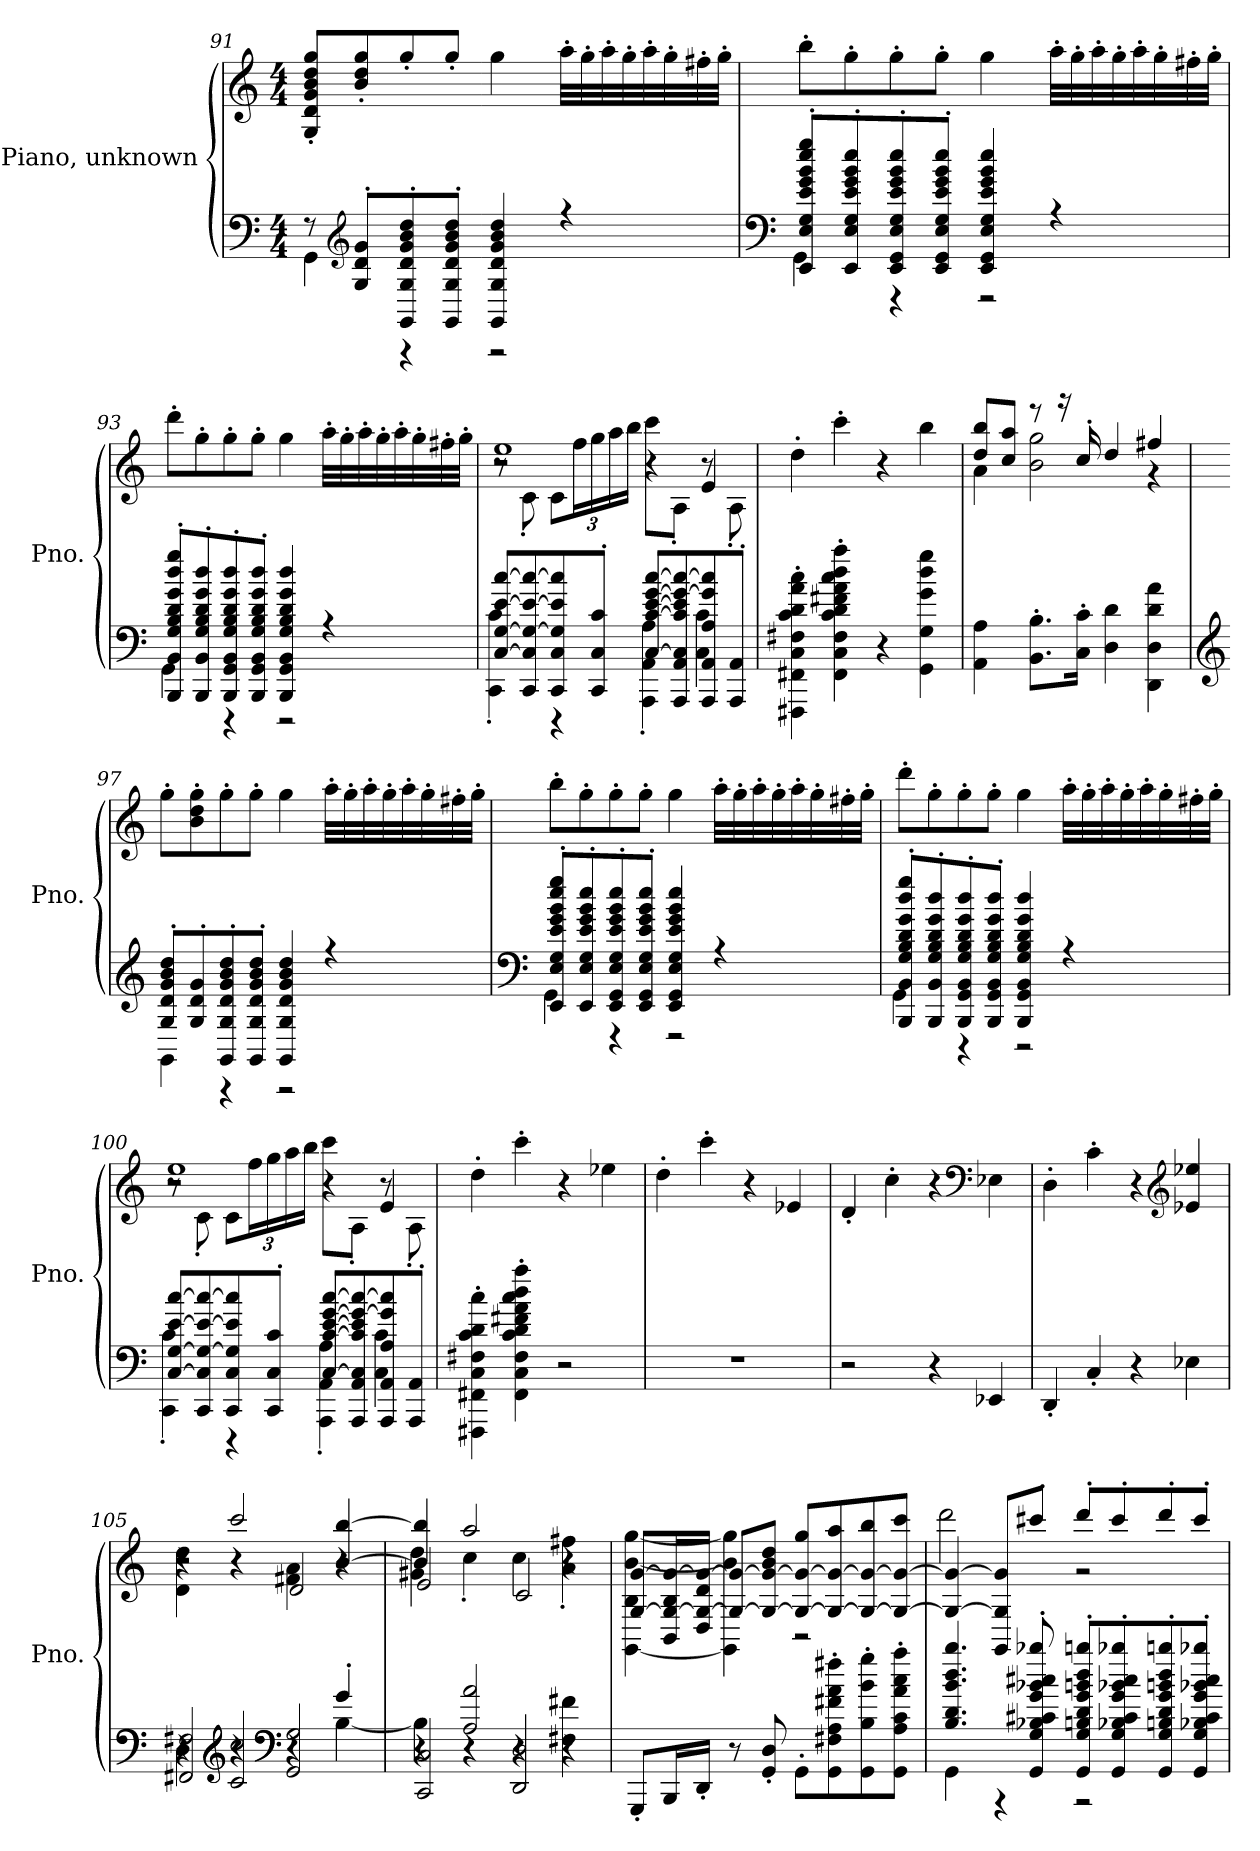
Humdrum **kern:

**kern	**kern
*part1	*part1
*staff2	*staff1
*I"Piano, unknown	*
*I'Pno.	*
*clefF4	*clefG2
*k[]	*k[]
*M4/4	*M4/4
=91	=91
*^	*
8r	4GG\	8G/' 8d/' 8g/' 8b/' 8dd/' 8gg/'L
*clefG2	*	*
8G/' 8d/' 8g/'L	.	8b/' 8dd/' 8gg/'
8GG/' 8G/' 8d/' 8g/' 8b/' 8dd/'	4r	8gg'/
8GG/' 8G/' 8d/' 8g/' 8b/' 8dd/'J	.	8gg'/J
4GG/ 4G/ 4d/ 4g/ 4b/ 4dd/	2r	4gg\
4r	.	32aa'\LLL
.	.	32gg'\
.	.	32aa'\
.	.	32gg'\
.	.	32aa'\
.	.	32gg'\
.	.	32ff#X'\
.	.	32gg'\JJJ
!!LO:PB:g=z
=92	=92	=92
*clefF4	*	*
8EE/' 8E/' 8G/' 8e/' 8g/' 8b/' 8ee/' 8gg/'L	4GG\	8bb'\L
8EE/' 8E/' 8G/' 8e/' 8g/' 8b/' 8ee/'	.	8gg'\
8EE/' 8GG/' 8E/' 8G/' 8e/' 8g/' 8b/' 8ee/'	4r	8gg'\
8EE/' 8GG/' 8E/' 8G/' 8e/' 8g/' 8b/' 8ee/'J	.	8gg'\J
4EE/ 4GG/ 4E/ 4G/ 4e/ 4g/ 4b/ 4ee/	2r	4gg\
4r	.	32aa'\LLL
.	.	32gg'\
.	.	32aa'\
.	.	32gg'\
.	.	32aa'\
.	.	32gg'\
.	.	32ff#X'\
.	.	32gg'\JJJ
=93	=93	=93
8BBB/' 8BB/' 8G/' 8B/' 8d/' 8g/' 8dd/' 8gg/'L	4GG\	8ddd'\L
8BBB/' 8BB/' 8G/' 8B/' 8d/' 8g/' 8dd/'	.	8gg'\
8BBB/' 8GG/' 8BB/' 8G/' 8B/' 8d/' 8g/' 8dd/'	4r	8gg'\
8BBB/' 8GG/' 8BB/' 8G/' 8B/' 8d/' 8g/' 8dd/'J	.	8gg'\J
4BBB/ 4GG/ 4BB/ 4G/ 4B/ 4d/ 4g/ 4dd/	2r	4gg\
4r	.	32aa'\LLL
.	.	32gg'\
.	.	32aa'\
.	.	32gg'\
.	.	32aa'\
.	.	32gg'\
.	.	32ff#X'\
.	.	32gg'\JJJ
!!LO:LB:g=z
=94	=94	=94
*	*	*^
*	*	*	*^
[8C/ [8G/ [8e/ [8cc/L	4CC\' 4c\'	1ee	8r	2r
8CC/ 8C/] 8G/_ 8e/_ 8cc/_	.	.	8c'\	.
*	*	*	*Xbrackettup	*
8CC/ 8C/ 8G/] 8e/] 8cc/]	4r	.	12c\L	.
.	.	.	24ff\L	.
8CC/' 8C/' 8c/'J	.	.	24gg\	.
.	.	.	24aa\	.
.	.	.	24bb\JJ	.
[8C/ [8c/ [8e/ [8g/ [8cc/L	4AAA\' 4AA\' 4A\'	.	8ccc\L	4r
8AAA/ 8AA/ 8C/] 8c/] 8e/] 8g/_ 8cc/_	.	.	8A'\J	.
8AAA/ 8AA/ 8A/ 8g/] 8cc/]	4C\ 4c\	.	8r	4e/
8AAA/' 8AA/'J	.	.	8A'\	.
*v	*v	*	*	*
*	*v	*v	*v
=95	=95
4FFF#X\' 4FF#X\' 4C\' 4F#X\' 4c\' 4d\' 4a\' 4cc\'	4dd'\
4FF#\' 4C\' 4F#\' 4c\' 4d\' 4f#X\' 4a\' 4cc\' 4dd\' 4aa\'	4ccc'\
4r	4r
4GG\ 4G\ 4g\ 4dd\ 4gg\	4bb\
=96	=96
*	*^
4AA\ 4A\	8dd/ 8bb/L	4a\
.	8cc/ 8aa/J	.
8.BB\' 8.B\'L	8r	2b\ 2gg\
.	16r	.
16C\' 16c\'Jk	16cc'/	.
4D\ 4d\	4dd/	.
4DD\ 4D\ 4d\ 4a\	4ff#X/	4r
*	*v	*v
!!LO:LB:g=z
=97	=97
*clefG2	*
*^	*
8G/' 8d/' 8g/' 8b/' 8dd/'L	4GG\	8gg'\L
8G/' 8d/' 8g/'	.	8b\' 8dd\' 8gg\'
8GG/' 8G/' 8d/' 8g/' 8b/' 8dd/'	4r	8gg'\
8GG/' 8G/' 8d/' 8g/' 8b/' 8dd/'J	.	8gg'\J
4GG/ 4G/ 4d/ 4g/ 4b/ 4dd/	2r	4gg\
4r	.	32aa'\LLL
.	.	32gg'\
.	.	32aa'\
.	.	32gg'\
.	.	32aa'\
.	.	32gg'\
.	.	32ff#X'\
.	.	32gg'\JJJ
=98	=98	=98
*clefF4	*	*
8EE/' 8E/' 8G/' 8e/' 8g/' 8b/' 8ee/' 8gg/'L	4GG\	8bb'\L
8EE/' 8E/' 8G/' 8e/' 8g/' 8b/' 8ee/'	.	8gg'\
8EE/' 8GG/' 8E/' 8G/' 8e/' 8g/' 8b/' 8ee/'	4r	8gg'\
8EE/' 8GG/' 8E/' 8G/' 8e/' 8g/' 8b/' 8ee/'J	.	8gg'\J
4EE/ 4GG/ 4E/ 4G/ 4e/ 4g/ 4b/ 4ee/	2r	4gg\
4r	.	32aa'\LLL
.	.	32gg'\
.	.	32aa'\
.	.	32gg'\
.	.	32aa'\
.	.	32gg'\
.	.	32ff#X'\
.	.	32gg'\JJJ
!!LO:LB:g=z
=99	=99	=99
8BBB/' 8BB/' 8G/' 8B/' 8d/' 8g/' 8dd/' 8gg/'L	4GG\	8ddd'\L
8BBB/' 8BB/' 8G/' 8B/' 8d/' 8g/' 8dd/'	.	8gg'\
8BBB/' 8GG/' 8BB/' 8G/' 8B/' 8d/' 8g/' 8dd/'	4r	8gg'\
8BBB/' 8GG/' 8BB/' 8G/' 8B/' 8d/' 8g/' 8dd/'J	.	8gg'\J
4BBB/ 4GG/ 4BB/ 4G/ 4B/ 4d/ 4g/ 4dd/	2r	4gg\
4r	.	32aa'\LLL
.	.	32gg'\
.	.	32aa'\
.	.	32gg'\
.	.	32aa'\
.	.	32gg'\
.	.	32ff#X'\
.	.	32gg'\JJJ
=100	=100	=100
*	*	*^
*	*	*	*^
[8C/ [8G/ [8e/ [8cc/L	4CC\' 4c\'	1ee	8r	2r
8CC/ 8C/] 8G/_ 8e/_ 8cc/_	.	.	8c'\	.
8CC/ 8C/ 8G/] 8e/] 8cc/]	4r	.	12c\L	.
.	.	.	24ff\L	.
8CC/' 8C/' 8c/'J	.	.	24gg\	.
.	.	.	24aa\	.
.	.	.	24bb\JJ	.
[8C/ [8c/ [8e/ [8g/ [8cc/L	4AAA\' 4AA\' 4A\'	.	8ccc\L	4r
8AAA/ 8AA/ 8C/] 8c/] 8e/] 8g/_ 8cc/_	.	.	8A'\J	.
8AAA/ 8AA/ 8A/ 8g/] 8cc/]	4C\ 4c\	.	8r	4e/
8AAA/' 8AA/'J	.	.	8A'\	.
*v	*v	*	*	*
*	*v	*v	*v
=101	=101
4FFF#X\' 4FF#X\' 4C\' 4F#X\' 4c\' 4d\' 4cc\'	4dd'\
4FF#\' 4C\' 4F#\' 4c\' 4d\' 4f#X\' 4a\' 4cc\' 4dd\' 4aa\'	4ccc'\
2r	4r
.	4ee-X\
=102	=102
1r	4dd'\
.	4ccc'\
.	4r
.	4e-X/
!!LO:LB:g=z
=103	=103
2r	4d'/
.	4cc'\
4r	4r
*	*clefF4
4EE-X/	4E-X\
=104	=104
4DD'/	4D'\
4C'/	4c'\
4r	4r
*	*clefG2
4E-X\	4e-X/ 4ee-X/
=105	=105
*^	*^
*	*^	*	*^
4r	4D\	2FF#X/ 2F#X/	4r	4d\ 4dd\	2r
*clefG2	*	*	*	*	*
2c/ 2cc/	4r	.	2ccc/	4r	.
*clefF4	*	*	*	*	*
.	4r	2GG/ 2G/	.	4f#X\ 4a\	2d/
4g'/	[4B\	.	[4b/ [4bb/	4r	.
=106	=106	=106	=106	=106	=106
4r	4B\]	2CC/ 2C/	4b/] 4bb/]	4g#X\ 4dd\	2e/
2A/ 2a/	4r	.	2aa/	4cc'\	.
.	4r	2DD/ 2D/	.	4cc\	2c/
4r	4F#X\ 4f#X\	.	4r	4a\' 4ff#X\'	.
*v	*v	*v	*	*	*
*	*	*v	*v
!!LO:LB:g=z
=107	=107	=107
8GGG'/L	[8G/ [8g/L	[4GG\ 4B\ [4b\ [4gg\
16BBB/L	16BB/ 16G/_ 16B/ 16g/_L	.
16DD'/JJ	16D/ 16G/_ 16d/ 16g/_JJ	.
8r	8G/_ 8g/_L	4GG\] 4b\] 4gg\]
8GG/' 8D/'	8G/_ 8g/_ 8b/ 8dd/J	.
8GG'\L	8G/_ 8g/_ 8gg/L	2r
8GG\' 8F#X\' 8A\' 8f#X\' 8a\' 8ff#X\'	8G/_ 8g/_ 8aa/	.
8GG\' 8B\' 8b\' 8gg\'	8G/_ 8g/_ 8bb/	.
8GG\' 8A\' 8c\' 8a\' 8cc\' 8aa\'J	8G/_ 8g/_ 8ccc/J	.
=108	=108	=108
*^	*	*
4.B/ 4.d/ 4.b/ 4.dd/ 4.bb/	4GG\	4G/_ 4g/_	2ddd\
.	4r	8GG/ 8G/] 8g/]L	.
8GG/' 8G/' 8B-X/' 8c#X/' 8g/' 8b-X/' 8cc#X/' 8bb-X/'	.	8ccc#X'/J	.
8GG/' 8G/' 8Bn/' 8d/' 8g/' 8bn/' 8dd/' 8bbn/'L	2r	8ddd'/L	2r
8GG/' 8G/' 8B-X/' 8c#/' 8g/' 8b-X/' 8cc#/' 8bb-X/'	.	8ccc#'/	.
8GG/' 8G/' 8Bn/' 8d/' 8g/' 8bn/' 8dd/' 8bbn/'	.	8ddd'/	.
8GG/' 8G/' 8B-X/' 8c#/' 8g/' 8b-X/' 8cc#/' 8bb-X/'J	.	8ccc#'/J	.
*v	*v	*	*
*	*v	*v
=	=
*-	*-
